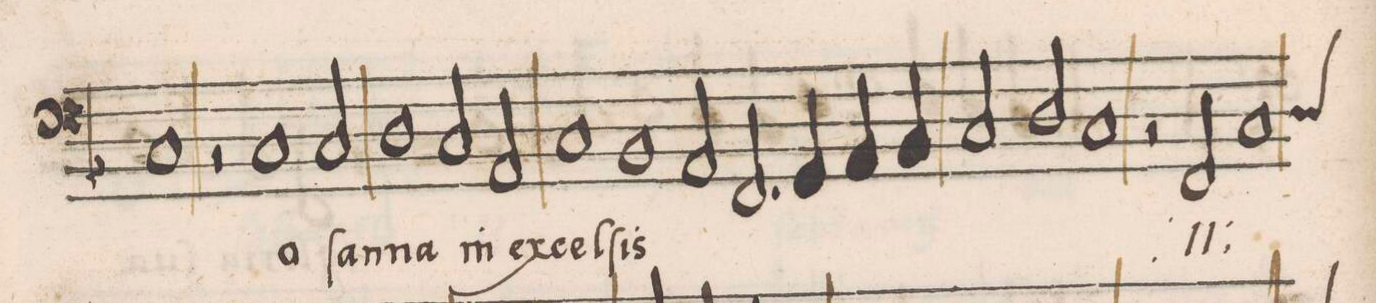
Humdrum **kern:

**kern	**text
*I"BASSVS	*
*clefF4	*
*k[b-]	*
*met(c|)	*
*M2/1	*
1C	-ſis
*	*Xij
2r	.
1C	o-
=80	=80
2C/	-ſan-
1D	-na
=81	=81
2C/	in
2AA/	ex-
1C	-cel-
=82	=82
1BB-	-ſis
2AA/	.
2.FF/	.
=83	=83
4GG/	.
4AA/	.
4BB-/	.
2C/	.
2D/	.
=84	=84
1C	.
2r	.
*	*ij
2FF/	in
=85	=85
*custos:D	*
1C	ex-
*-	*-
